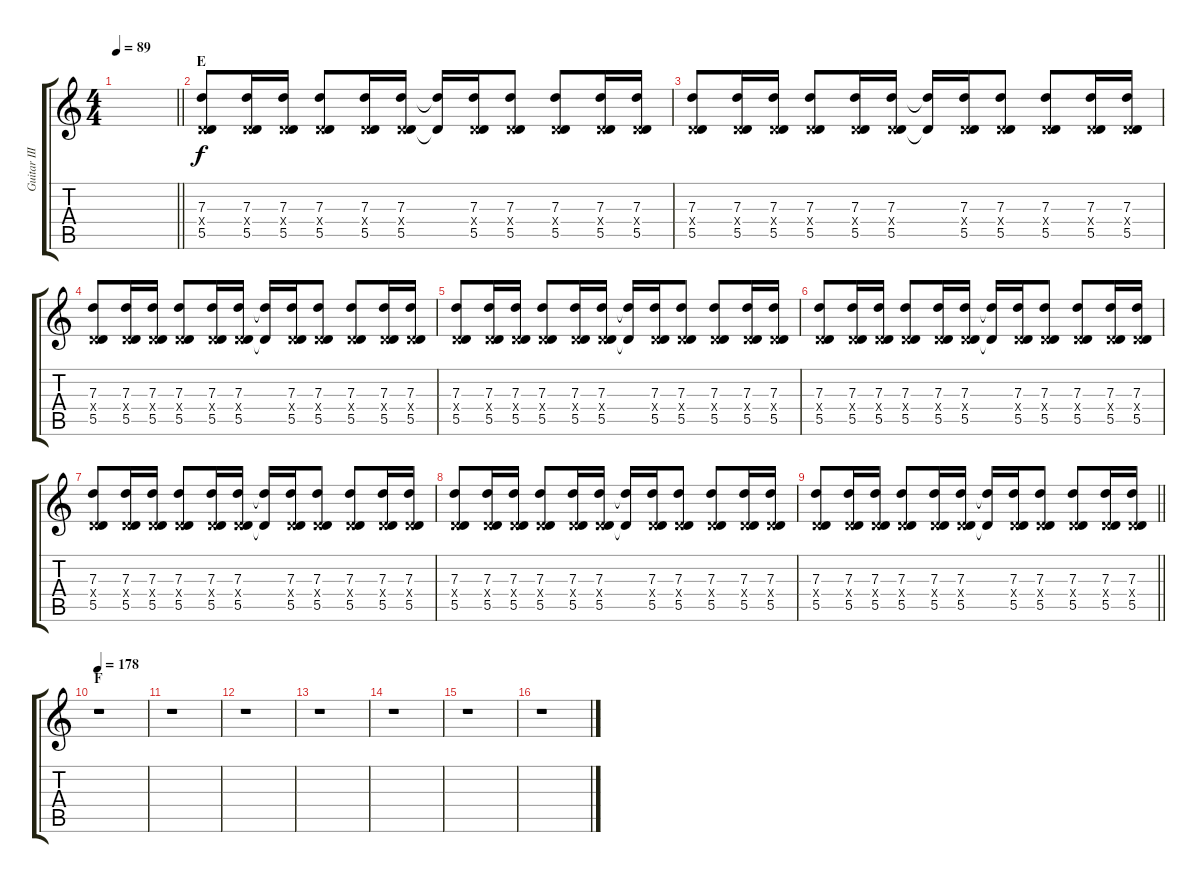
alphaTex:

\track ("Guitar III" "Guitar III") {instrument distortionguitar}
\staff {score tabs}
\tuning (E4 B3 G3 D3 A2 E2) {hide}
\ts (4 4)
\tempo 89
\clef g2
\barLineRight lightlight
\ks c
|
\section ("" "E")
(7.3 0.4{x} 5.5).8 (7.3 0.4{x} 5.5).16 (7.3 0.4{x} 5.5).16 (7.3 0.4{x} 5.5).8 (7.3 0.4{x} 5.5).16 (7.3 0.4{x} 5.5).16 (7.3{t} 5.5{t}).16 (7.3 0.4{x} 5.5).16 (7.3 0.4{x} 5.5).8 (7.3 0.4{x} 5.5).8 (7.3 0.4{x} 5.5).16 (7.3 0.4{x} 5.5).16 |
(7.3 0.4{x} 5.5).8 (7.3 0.4{x} 5.5).16 (7.3 0.4{x} 5.5).16 (7.3 0.4{x} 5.5).8 (7.3 0.4{x} 5.5).16 (7.3 0.4{x} 5.5).16 (7.3{t} 5.5{t}).16 (7.3 0.4{x} 5.5).16 (7.3 0.4{x} 5.5).8 (7.3 0.4{x} 5.5).8 (7.3 0.4{x} 5.5).16 (7.3 0.4{x} 5.5).16 |
(7.3 0.4{x} 5.5).8 (7.3 0.4{x} 5.5).16 (7.3 0.4{x} 5.5).16 (7.3 0.4{x} 5.5).8 (7.3 0.4{x} 5.5).16 (7.3 0.4{x} 5.5).16 (7.3{t} 5.5{t}).16 (7.3 0.4{x} 5.5).16 (7.3 0.4{x} 5.5).8 (7.3 0.4{x} 5.5).8 (7.3 0.4{x} 5.5).16 (7.3 0.4{x} 5.5).16 |
(7.3 0.4{x} 5.5).8 (7.3 0.4{x} 5.5).16 (7.3 0.4{x} 5.5).16 (7.3 0.4{x} 5.5).8 (7.3 0.4{x} 5.5).16 (7.3 0.4{x} 5.5).16 (7.3{t} 5.5{t}).16 (7.3 0.4{x} 5.5).16 (7.3 0.4{x} 5.5).8 (7.3 0.4{x} 5.5).8 (7.3 0.4{x} 5.5).16 (7.3 0.4{x} 5.5).16 |
(7.3 0.4{x} 5.5).8 (7.3 0.4{x} 5.5).16 (7.3 0.4{x} 5.5).16 (7.3 0.4{x} 5.5).8 (7.3 0.4{x} 5.5).16 (7.3 0.4{x} 5.5).16 (7.3{t} 5.5{t}).16 (7.3 0.4{x} 5.5).16 (7.3 0.4{x} 5.5).8 (7.3 0.4{x} 5.5).8 (7.3 0.4{x} 5.5).16 (7.3 0.4{x} 5.5).16 |
(7.3 0.4{x} 5.5).8 (7.3 0.4{x} 5.5).16 (7.3 0.4{x} 5.5).16 (7.3 0.4{x} 5.5).8 (7.3 0.4{x} 5.5).16 (7.3 0.4{x} 5.5).16 (7.3{t} 5.5{t}).16 (7.3 0.4{x} 5.5).16 (7.3 0.4{x} 5.5).8 (7.3 0.4{x} 5.5).8 (7.3 0.4{x} 5.5).16 (7.3 0.4{x} 5.5).16 |
(7.3 0.4{x} 5.5).8 (7.3 0.4{x} 5.5).16 (7.3 0.4{x} 5.5).16 (7.3 0.4{x} 5.5).8 (7.3 0.4{x} 5.5).16 (7.3 0.4{x} 5.5).16 (7.3{t} 5.5{t}).16 (7.3 0.4{x} 5.5).16 (7.3 0.4{x} 5.5).8 (7.3 0.4{x} 5.5).8 (7.3 0.4{x} 5.5).16 (7.3 0.4{x} 5.5).16 |
\barLineRight lightlight
(7.3 0.4{x} 5.5).8 (7.3 0.4{x} 5.5).16 (7.3 0.4{x} 5.5).16 (7.3 0.4{x} 5.5).8 (7.3 0.4{x} 5.5).16 (7.3 0.4{x} 5.5).16 (7.3{t} 5.5{t}).16 (7.3 0.4{x} 5.5).16 (7.3 0.4{x} 5.5).8 (7.3 0.4{x} 5.5).8 (7.3 0.4{x} 5.5).16 (7.3 0.4{x} 5.5).16 |
\section ("" "F")
\tempo 178
r.1 |
r.1 |
r.1 |
r.1 |
r.1 |
r.1 |
r.1
